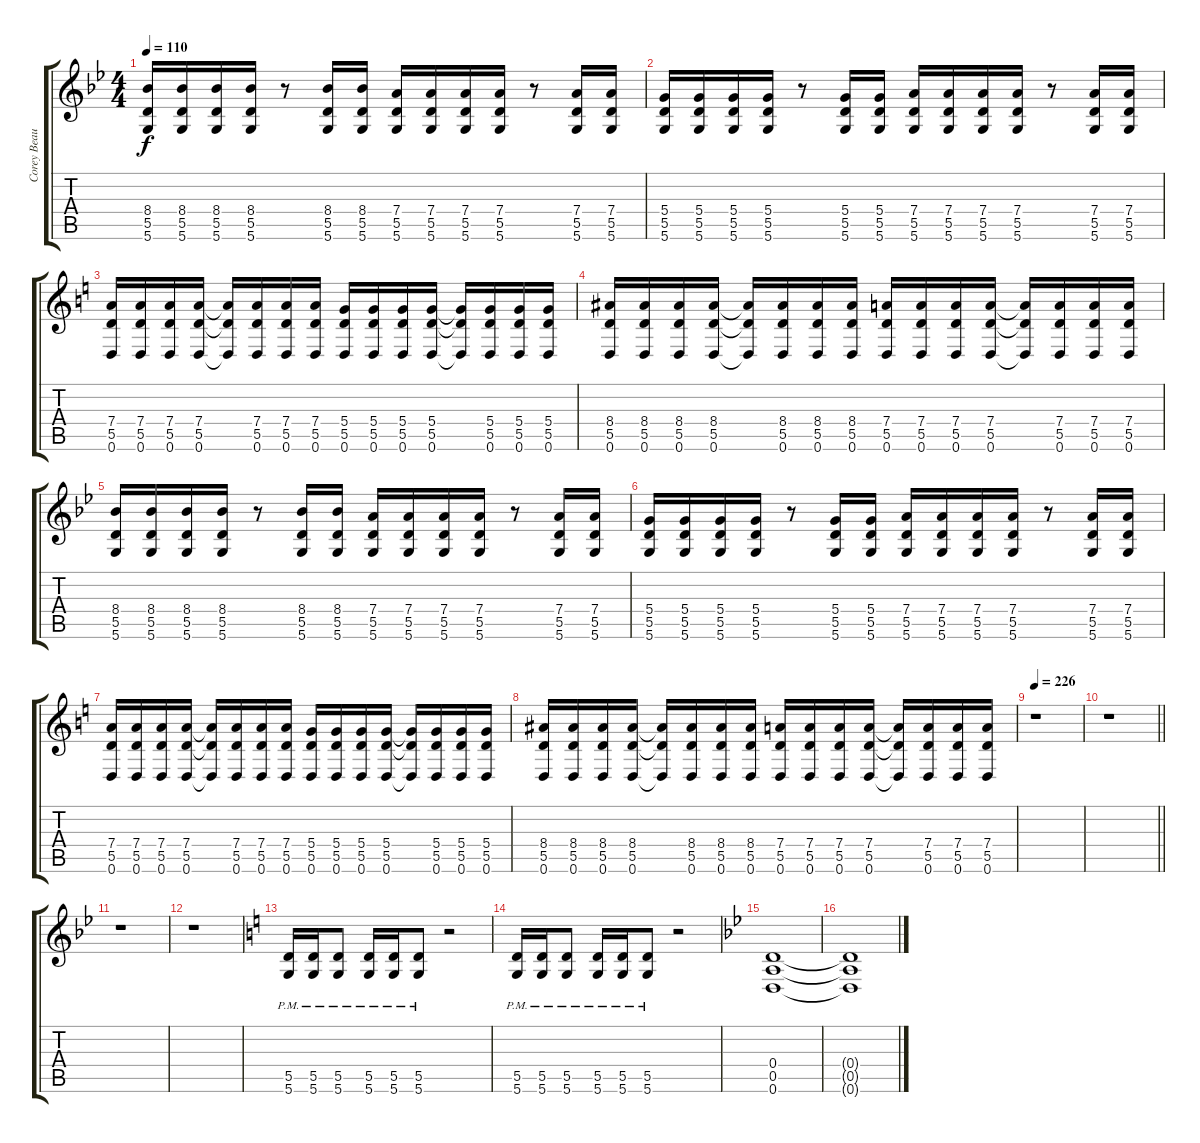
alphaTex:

\track ("Corey Beaulieu" "Corey Beau") {instrument distortionguitar}
\staff {score tabs}
\tuning (E4 B3 G3 D3 A2 D2) {hide}
\ts (4 4)
\tempo 110
\clef g2
\ks bb
(8.4 5.5 5.6).16{dy f instrument distortionguitar} (8.4 5.5 5.6).16 (8.4 5.5 5.6).16 (8.4 5.5 5.6).16 r.8 (8.4 5.5 5.6).16 (8.4 5.5 5.6).16 (7.4 5.5 5.6).16 (7.4 5.5 5.6).16 (7.4 5.5 5.6).16 (7.4 5.5 5.6).16 r.8 (7.4 5.5 5.6).16 (7.4 5.5 5.6).16 |
(5.4 5.5 5.6).16 (5.4 5.5 5.6).16 (5.4 5.5 5.6).16 (5.4 5.5 5.6).16 r.8 (5.4 5.5 5.6).16 (5.4 5.5 5.6).16 (7.4 5.5 5.6).16 (7.4 5.5 5.6).16 (7.4 5.5 5.6).16 (7.4 5.5 5.6).16 r.8 (7.4 5.5 5.6).16 (7.4 5.5 5.6).16 |
\ks c
(7.4 5.5 0.6).16 (7.4 5.5 0.6).16 (7.4 5.5 0.6).16 (7.4 5.5 0.6).16 (7.4{t} 5.5{t} 0.6{t}).16 (7.4 5.5 0.6).16 (7.4 5.5 0.6).16 (7.4 5.5 0.6).16 (5.4 5.5 0.6).16 (5.4 5.5 0.6).16 (5.4 5.5 0.6).16 (5.4 5.5 0.6).16 (5.4{t} 5.5{t} 0.6{t}).16 (5.4 5.5 0.6).16 (5.4 5.5 0.6).16 (5.4 5.5 0.6).16 |
(8.4 5.5 0.6).16 (8.4 5.5 0.6).16 (8.4 5.5 0.6).16 (8.4 5.5 0.6).16 (8.4{t} 5.5{t} 0.6{t}).16 (8.4 5.5 0.6).16 (8.4 5.5 0.6).16 (8.4 5.5 0.6).16 (7.4 5.5 0.6).16 (7.4 5.5 0.6).16 (7.4 5.5 0.6).16 (7.4 5.5 0.6).16 (7.4{t} 5.5{t} 0.6{t}).16 (7.4 5.5 0.6).16 (7.4 5.5 0.6).16 (7.4 5.5 0.6).16 |
\ks bb
(8.4 5.5 5.6).16 (8.4 5.5 5.6).16 (8.4 5.5 5.6).16 (8.4 5.5 5.6).16 r.8 (8.4 5.5 5.6).16 (8.4 5.5 5.6).16 (7.4 5.5 5.6).16 (7.4 5.5 5.6).16 (7.4 5.5 5.6).16 (7.4 5.5 5.6).16 r.8 (7.4 5.5 5.6).16 (7.4 5.5 5.6).16 |
(5.4 5.5 5.6).16 (5.4 5.5 5.6).16 (5.4 5.5 5.6).16 (5.4 5.5 5.6).16 r.8 (5.4 5.5 5.6).16 (5.4 5.5 5.6).16 (7.4 5.5 5.6).16 (7.4 5.5 5.6).16 (7.4 5.5 5.6).16 (7.4 5.5 5.6).16 r.8 (7.4 5.5 5.6).16 (7.4 5.5 5.6).16 |
\ks c
(7.4 5.5 0.6).16 (7.4 5.5 0.6).16 (7.4 5.5 0.6).16 (7.4 5.5 0.6).16 (7.4{t} 5.5{t} 0.6{t}).16 (7.4 5.5 0.6).16 (7.4 5.5 0.6).16 (7.4 5.5 0.6).16 (5.4 5.5 0.6).16 (5.4 5.5 0.6).16 (5.4 5.5 0.6).16 (5.4 5.5 0.6).16 (5.4{t} 5.5{t} 0.6{t}).16 (5.4 5.5 0.6).16 (5.4 5.5 0.6).16 (5.4 5.5 0.6).16 |
(8.4 5.5 0.6).16 (8.4 5.5 0.6).16 (8.4 5.5 0.6).16 (8.4 5.5 0.6).16 (8.4{t} 5.5{t} 0.6{t}).16 (8.4 5.5 0.6).16 (8.4 5.5 0.6).16 (8.4 5.5 0.6).16 (7.4 5.5 0.6).16 (7.4 5.5 0.6).16 (7.4 5.5 0.6).16 (7.4 5.5 0.6).16 (7.4{t} 5.5{t} 0.6{t}).16 (7.4 5.5 0.6).16 (7.4 5.5 0.6).16 (7.4 5.5 0.6).16 |
\tempo 226
r.1 |
\barLineRight lightlight
r.1 |
\ks bb
r.1 |
r.1 |
\ks c
(5.5{pm} 5.6{pm}).16 (5.5{pm} 5.6{pm}).16 (5.5{pm} 5.6{pm}).8 (5.5{pm} 5.6{pm}).16 (5.5{pm} 5.6{pm}).16 (5.5{pm} 5.6{pm}).8 r.2 |
(5.5{pm} 5.6{pm}).16 (5.5{pm} 5.6{pm}).16 (5.5{pm} 5.6{pm}).8 (5.5{pm} 5.6{pm}).16 (5.5{pm} 5.6{pm}).16 (5.5{pm} 5.6{pm}).8 r.2 |
\ks bb
(0.4 0.5 0.6).1 |
(0.4{t} 0.5{t} 0.6{t}).1
